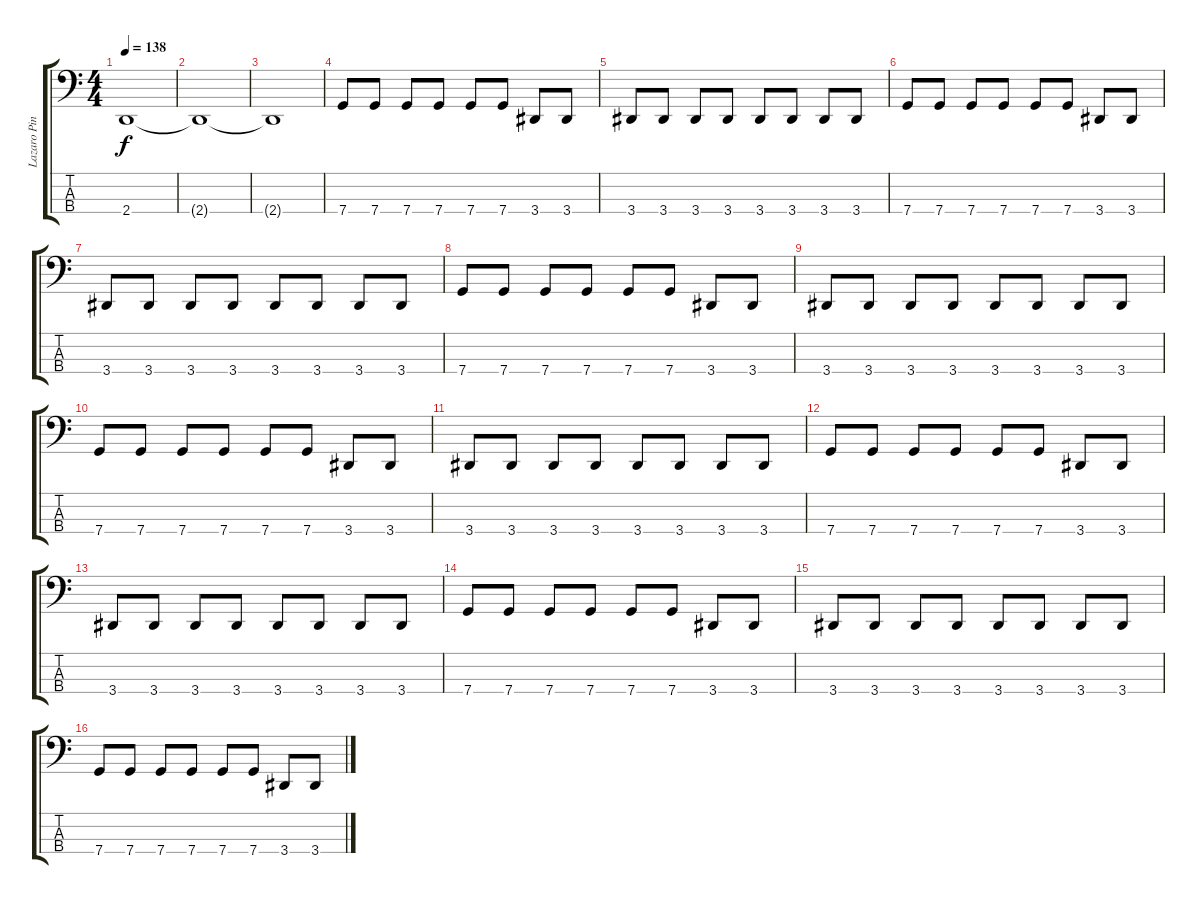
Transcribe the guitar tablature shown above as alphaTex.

\track ("Lazaro Pina - Bass" "Lazaro Pin") {instrument electricbassfinger}
\staff {score tabs}
\tuning (F2 C2 G1 C1) {hide}
\ts (4 4)
\tempo 138
\clef f4
\ks c
2.4{t}.1{dy f} |
2.4{t}.1 |
2.4{t}.1 |
7.4.8 7.4.8 7.4.8 7.4.8 7.4.8 7.4.8 3.4.8 3.4.8 |
3.4.8 3.4.8 3.4.8 3.4.8 3.4.8 3.4.8 3.4.8 3.4.8 |
7.4.8 7.4.8 7.4.8 7.4.8 7.4.8 7.4.8 3.4.8 3.4.8 |
3.4.8 3.4.8 3.4.8 3.4.8 3.4.8 3.4.8 3.4.8 3.4.8 |
7.4.8 7.4.8 7.4.8 7.4.8 7.4.8 7.4.8 3.4.8 3.4.8 |
3.4.8 3.4.8 3.4.8 3.4.8 3.4.8 3.4.8 3.4.8 3.4.8 |
7.4.8 7.4.8 7.4.8 7.4.8 7.4.8 7.4.8 3.4.8 3.4.8 |
3.4.8 3.4.8 3.4.8 3.4.8 3.4.8 3.4.8 3.4.8 3.4.8 |
7.4.8 7.4.8 7.4.8 7.4.8 7.4.8 7.4.8 3.4.8 3.4.8 |
3.4.8 3.4.8 3.4.8 3.4.8 3.4.8 3.4.8 3.4.8 3.4.8 |
7.4.8 7.4.8 7.4.8 7.4.8 7.4.8 7.4.8 3.4.8 3.4.8 |
3.4.8 3.4.8 3.4.8 3.4.8 3.4.8 3.4.8 3.4.8 3.4.8 |
7.4.8 7.4.8 7.4.8 7.4.8 7.4.8 7.4.8 3.4.8 3.4.8
